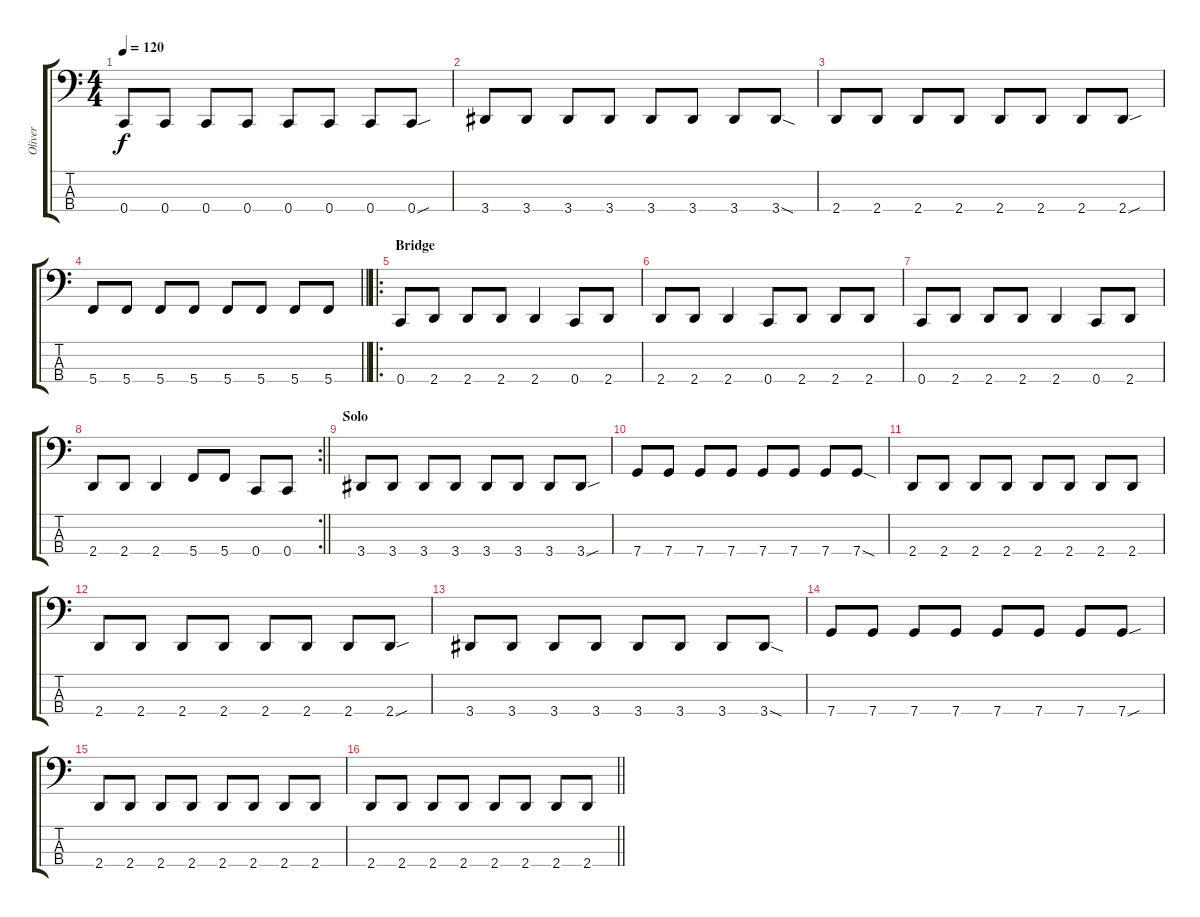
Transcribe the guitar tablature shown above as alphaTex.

\track ("Oliver" "Oliver") {instrument electricbasspick}
\staff {score tabs}
\tuning (F2 C2 G1 C1) {hide}
\ts (4 4)
\tempo 120
\clef f4
\ks c
0.4.8{dy f} 0.4.8 0.4.8 0.4.8 0.4.8 0.4.8 0.4.8 0.4{sou}.8 |
3.4.8 3.4.8 3.4.8 3.4.8 3.4.8 3.4.8 3.4.8 3.4{sod}.8 |
2.4.8 2.4.8 2.4.8 2.4.8 2.4.8 2.4.8 2.4.8 2.4{sou}.8 |
\barLineRight lightlight
5.4.8 5.4.8 5.4.8 5.4.8 5.4.8 5.4.8 5.4.8 5.4.8 |
\ro
\section ("" "Bridge")
0.4.8 2.4.8 2.4.8 2.4.8 2.4.4 0.4.8 2.4.8 |
2.4.8 2.4.8 2.4.4 0.4.8 2.4.8 2.4.8 2.4.8 |
0.4.8 2.4.8 2.4.8 2.4.8 2.4.4 0.4.8 2.4.8 |
\rc 2
\barLineRight lightlight
2.4.8 2.4.8 2.4.4 5.4.8 5.4.8 0.4.8 0.4.8 |
\section ("" "Solo")
3.4.8 3.4.8 3.4.8 3.4.8 3.4.8 3.4.8 3.4.8 3.4{sou}.8 |
7.4.8 7.4.8 7.4.8 7.4.8 7.4.8 7.4.8 7.4.8 7.4{sod}.8 |
2.4.8 2.4.8 2.4.8 2.4.8 2.4.8 2.4.8 2.4.8 2.4.8 |
2.4.8 2.4.8 2.4.8 2.4.8 2.4.8 2.4.8 2.4.8 2.4{sou}.8 |
3.4.8 3.4.8 3.4.8 3.4.8 3.4.8 3.4.8 3.4.8 3.4{sod}.8 |
7.4.8 7.4.8 7.4.8 7.4.8 7.4.8 7.4.8 7.4.8 7.4{sou}.8 |
2.4.8 2.4.8 2.4.8 2.4.8 2.4.8 2.4.8 2.4.8 2.4.8 |
\barLineRight lightlight
2.4.8 2.4.8 2.4.8 2.4.8 2.4.8 2.4.8 2.4.8 2.4.8
